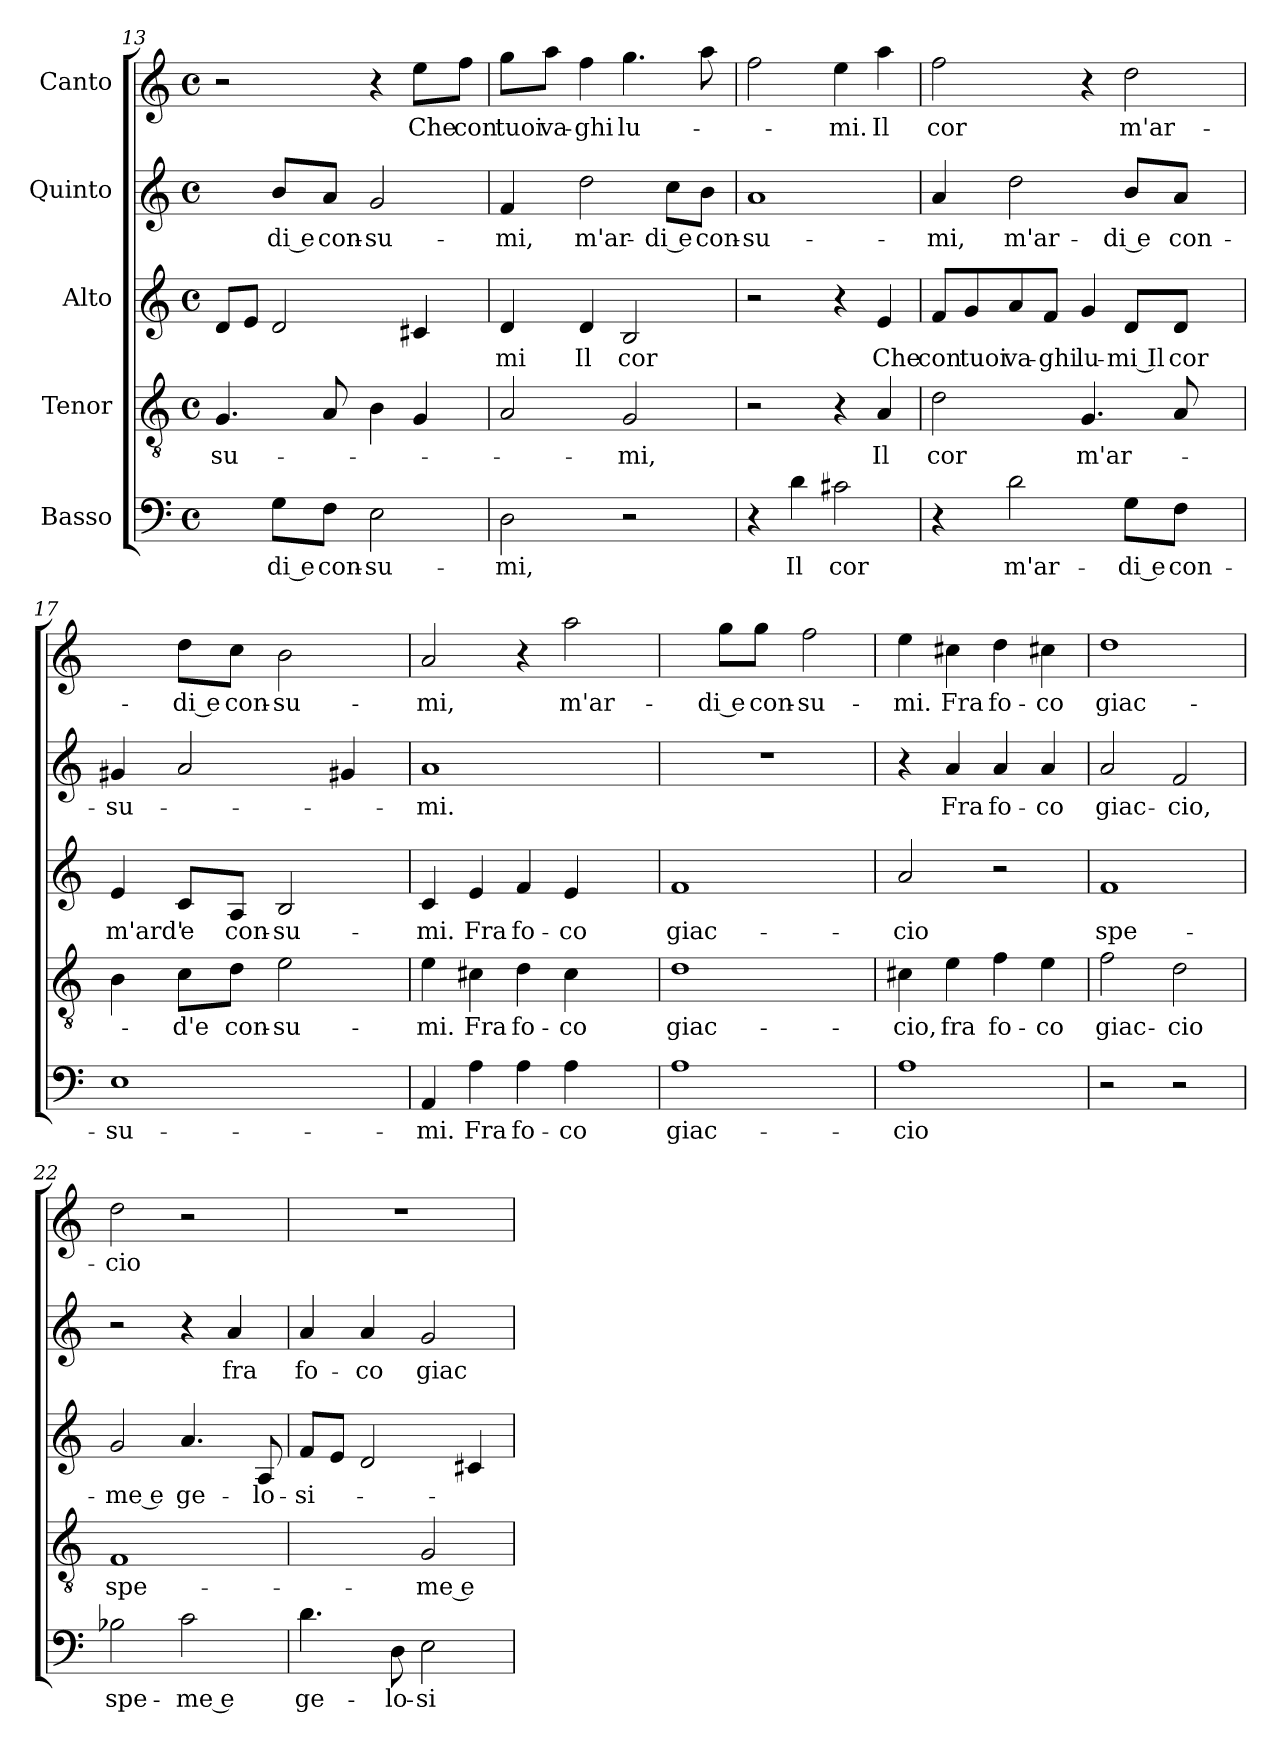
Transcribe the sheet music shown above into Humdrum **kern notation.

**kern	**text	**kern	**text	**kern	**text	**kern	**text	**kern	**text
*part5	*part5	*part4	*part4	*part3	*part3	*part2	*part2	*part1	*part1
*staff5	*staff5	*staff4	*staff4	*staff3	*staff3	*staff2	*staff2	*staff1	*staff1
*I"Basso	*	*I"Tenor	*	*I"Alto	*	*I"Quinto	*	*I"Canto	*
!!LO:PB:g=z
*clefF4	*	*clefGv2	*	*clefG2	*	*clefG2	*	*clefG2	*
*M4/4	*	*M4/4	*	*M4/4	*	*M4/4	*	*M4/4	*
*met(c)	*	*met(c)	*	*met(c)	*	*met(c)	*	*met(c)	*
=13	=13	=13	=13	=13	=13	=13	=13	=13	=13
!	!	!	!LO:LY:b:cj	!	!	!	!	!	!
4ryy	.	4.G/	-su-	8d/L	.	4ryy	.	2r	.
.	.	.	.	8e/J	.	.	.	.	.
!	!LO:LY:b:rj	!	!	!	!	!	!LO:LY:b:rj	!	!
8G\L	-di e	.	.	2d/	.	8b/L	-di e	.	.
!	!LO:LY:b:cj	!	!	!	!	!	!LO:LY:b:cj	!	!
8F\J	con-	8A/	.	.	.	8a/J	con-	.	.
!	!LO:LY:b:cj	!	!	!	!	!	!LO:LY:b:cj	!	!
2E\	-su-	4B\	.	.	.	2g/	-su-	4r	.
!	!	!	!	!	!	!	!	!	!LO:LY:b:cj
.	.	4G/	.	4c#X/	.	.	.	8ee\L	Che
!	!	!	!	!	!	!	!	!	!LO:LY:b:cj
.	.	.	.	.	.	.	.	8ff\J	con
=14	=14	=14	=14	=14	=14	=14	=14	=14	=14
!	!LO:LY:b:cj	!	!	!	!LO:LY:b:cj	!	!LO:LY:b:cj	!	!LO:LY:b:cj
2D\	-mi,	2A/	.	4d/	-mi	4f/	-mi,	8gg\L	tuoi
!	!	!	!	!	!	!	!	!	!LO:LY:b:cj
.	.	.	.	.	.	.	.	8aa\J	va-
!	!	!	!	!	!LO:LY:b:cj	!	!LO:LY:b:cj	!	!LO:LY:b:cj
.	.	.	.	4d/	Il	2dd\	m'ar-	4ff\	-ghi
!	!	!	!LO:LY:b:cj	!	!LO:LY:b:cj	!	!	!	!LO:LY:b:cj
2r	.	2G/	-mi,	2B/	cor	.	.	4.gg\	lu-
!	!	!	!	!	!	!	!LO:LY:b:rj	!	!
.	.	.	.	.	.	8cc\L	-di e	.	.
!	!	!	!	!	!	!	!LO:LY:b:cj	!	!
.	.	.	.	.	.	8b\J	con-	8aa\	.
=15	=15	=15	=15	=15	=15	=15	=15	=15	=15
!	!	!	!	!	!	!	!LO:LY:b:cj	!	!
4r	.	2r	.	2r	.	1a	-su-	2ff\	.
!	!LO:LY:b:cj	!	!	!	!	!	!	!	!
4d\	Il	.	.	.	.	.	.	.	.
!	!LO:LY:b:cj	!	!	!	!	!	!	!	!LO:LY:b:cj
2c#X\	cor	4r	.	4r	.	.	.	4ee\	-mi.
!	!	!	!LO:LY:b:cj	!	!LO:LY:b:cj	!	!	!	!LO:LY:b:cj
.	.	4A/	Il	4e/	Che	.	.	4aa\	Il
=16	=16	=16	=16	=16	=16	=16	=16	=16	=16
!	!	!	!LO:LY:b:cj	!	!LO:LY:b:cj	!	!LO:LY:b:cj	!	!LO:LY:b:cj
4r	.	2d\	cor	8f/L	con	4a/	-mi,	2ff\	cor
!	!	!	!	!	!LO:LY:b:cj	!	!	!	!
.	.	.	.	8g/	tuoi	.	.	.	.
!	!LO:LY:b:cj	!	!	!	!LO:LY:b:cj	!	!LO:LY:b:cj	!	!
2d\	m'ar-	.	.	8a/	va-	2dd\	m'ar-	.	.
!	!	!	!	!	!LO:LY:b:cj	!	!	!	!
.	.	.	.	8f/J	-ghi	.	.	.	.
!	!	!	!LO:LY:b:cj	!	!LO:LY:b:cj	!	!	!	!
.	.	4.G/	m'ar-	4g/	lu-	.	.	4r	.
!	!LO:LY:b:rj	!	!	!	!LO:LY:b:rj	!	!LO:LY:b:rj	!	!LO:LY:b:cj
8G\L	-di e	.	.	8d/L	-mi Il	8b/L	-di e	2dd\	m'ar-
!	!LO:LY:b:cj	!	!	!	!LO:LY:b:cj	!	!LO:LY:b:cj	!	!
8F\J	con-	8A/	.	8d/J	cor	8a/J	con-	.	.
4ryy	.	4ryy	.	4ryy	.	4ryy	.	.	.
!!LO:LB:g=z
=17	=17	=17	=17	=17	=17	=17	=17	=17	=17
!	!LO:LY:b:cj	!	!	!	!LO:LY:b:cj	!	!LO:LY:b:cj	!	!
*^	*	*	*	*	*	*	*	*	*
1E	16..ryy	-su-	4B\	.	4e/	m'ard'	4g#X/	-su-	4ryy	.
.	2ryy	.	.	.	.	.	.	.	.	.
!	!	!	!	!LO:LY:b:cj	!	!LO:LY:b:cj	!	!	!	!LO:LY:b:rj
.	.	.	8c\L	-d'e	8c/L	e	2a/	.	8dd\L	-di e
!	!	!	!	!LO:LY:b:cj	!	!LO:LY:b:cj	!	!	!	!LO:LY:b:cj
.	.	.	8d\J	con-	8A/J	con-	.	.	8cc\J	con-
!	!	!	!	!LO:LY:b:cj	!	!LO:LY:b:cj	!	!	!	!LO:LY:b:cj
.	.	.	2e\	-su-	2B/	-su-	.	.	2b\	-su-
.	4ryy	.	.	.	.	.	.	.	.	.
.	.	.	.	.	.	.	4g#X/	.	.	.
.	8ryy	.	.	.	.	.	.	.	.	.
.	64ryy	.	.	.	.	.	.	.	.	.
=18	=18	=18	=18	=18	=18	=18	=18	=18	=18	=18
!	!	!LO:LY:b:cj	!	!LO:LY:b:cj	!	!LO:LY:b:cj	!	!LO:LY:b:cj	!	!LO:LY:b:cj
*v	*v	*	*	*	*	*	*	*	*	*
4AA/	-mi.	4e\	-mi.	4c/	-mi.	1a	-mi.	2a/	-mi,
!	!LO:LY:b:cj	!	!LO:LY:b:cj	!	!LO:LY:b:cj	!	!	!	!
4A\	Fra	4c#X\	Fra	4e/	Fra	.	.	.	.
!	!LO:LY:b:cj	!	!LO:LY:b:cj	!	!LO:LY:b:cj	!	!	!	!
4A\	fo-	4d\	fo-	4f/	fo-	.	.	4r	.
!	!LO:LY:b:cj	!	!LO:LY:b:cj	!	!LO:LY:b:cj	!	!	!	!LO:LY:b:cj
4A\	-co	4c#\	-co	4e/	-co	.	.	2aa\	m'ar-
4ryy	.	4ryy	.	4ryy	.	4ryy	.	.	.
=19	=19	=19	=19	=19	=19	=19	=19	=19	=19
!	!LO:LY:b:cj	!	!LO:LY:b:cj	!	!LO:LY:b:cj	!	!	!	!
1A	giac-	1d	giac-	1f	giac-	1r	.	4ryy	.
!	!	!	!	!	!	!	!	!	!LO:LY:b:rj
.	.	.	.	.	.	.	.	8gg\L	-di e
!	!	!	!	!	!	!	!	!	!LO:LY:b:cj
.	.	.	.	.	.	.	.	8gg\J	con-
!	!	!	!	!	!	!	!	!	!LO:LY:b:cj
.	.	.	.	.	.	.	.	2ff\	-su-
=20	=20	=20	=20	=20	=20	=20	=20	=20	=20
!	!LO:LY:b:cj	!	!LO:LY:b:cj	!	!LO:LY:b:cj	!	!	!	!LO:LY:b:cj
1A	-cio	4c#X\	-cio,	2a/	-cio	4r	.	4ee\	-mi.
!	!	!	!LO:LY:b:cj	!	!	!	!LO:LY:b:cj	!	!LO:LY:b:cj
.	.	4e\	fra	.	.	4a/	Fra	4cc#X\	Fra
!	!	!	!LO:LY:b:cj	!	!	!	!LO:LY:b:cj	!	!LO:LY:b:cj
.	.	4f\	fo-	2r	.	4a/	fo-	4dd\	fo-
!	!	!	!LO:LY:b:cj	!	!	!	!LO:LY:b:cj	!	!LO:LY:b:cj
.	.	4e\	-co	.	.	4a/	-co	4cc#X\	-co
=21	=21	=21	=21	=21	=21	=21	=21	=21	=21
!	!	!	!LO:LY:b:cj	!	!LO:LY:b:cj	!	!LO:LY:b:cj	!	!LO:LY:b:cj
2r	.	2f\	giac-	1f	spe-	2a/	giac-	1dd	giac-
!	!	!	!LO:LY:b:cj	!	!	!	!LO:LY:b:cj	!	!
2r	.	2d\	-cio	.	.	2f/	-cio,	.	.
=22	=22	=22	=22	=22	=22	=22	=22	=22	=22
!	!LO:LY:b:cj	!	!LO:LY:b:cj	!	!LO:LY:b:rj	!	!	!	!LO:LY:b:cj
2B-X\	spe-	1F	spe-	2g/	-me e	2r	.	2dd\	-cio
!	!LO:LY:b:rj	!	!	!	!LO:LY:b:cj	!	!	!	!
2c\	-me e	.	.	4.a/	ge-	4r	.	2r	.
!	!	!	!	!	!	!	!LO:LY:b:cj	!	!
.	.	.	.	.	.	4a/	fra	.	.
!	!	!	!	!	!LO:LY:b:cj	!	!	!	!
.	.	.	.	8A/	-lo-	.	.	.	.
!!LO:PB:g=z
=23	=23	=23	=23	=23	=23	=23	=23	=23	=23
!	!LO:LY:b:cj	!	!	!	!LO:LY:b:cj	!	!LO:LY:b:cj	!	!
4.d\	ge-	2ryy	.	8f/L	-si-	4a/	fo-	1r	.
.	.	.	.	8e/J	.	.	.	.	.
!	!	!	!	!	!	!	!LO:LY:b:cj	!	!
.	.	.	.	2d/	.	4a/	-co	.	.
!	!LO:LY:b:cj	!	!	!	!	!	!	!	!
8D\	-lo-	.	.	.	.	.	.	.	.
!	!LO:LY:b:cj	!	!LO:LY:b:rj	!	!	!	!LO:LY:b:cj	!	!
2E\	-si-	2G/	-me e	.	.	2g/	giac-	.	.
.	.	.	.	4c#X/	.	.	.	.	.
=	=	=	=	=	=	=	=	=	=
*-	*-	*-	*-	*-	*-	*-	*-	*-	*-
